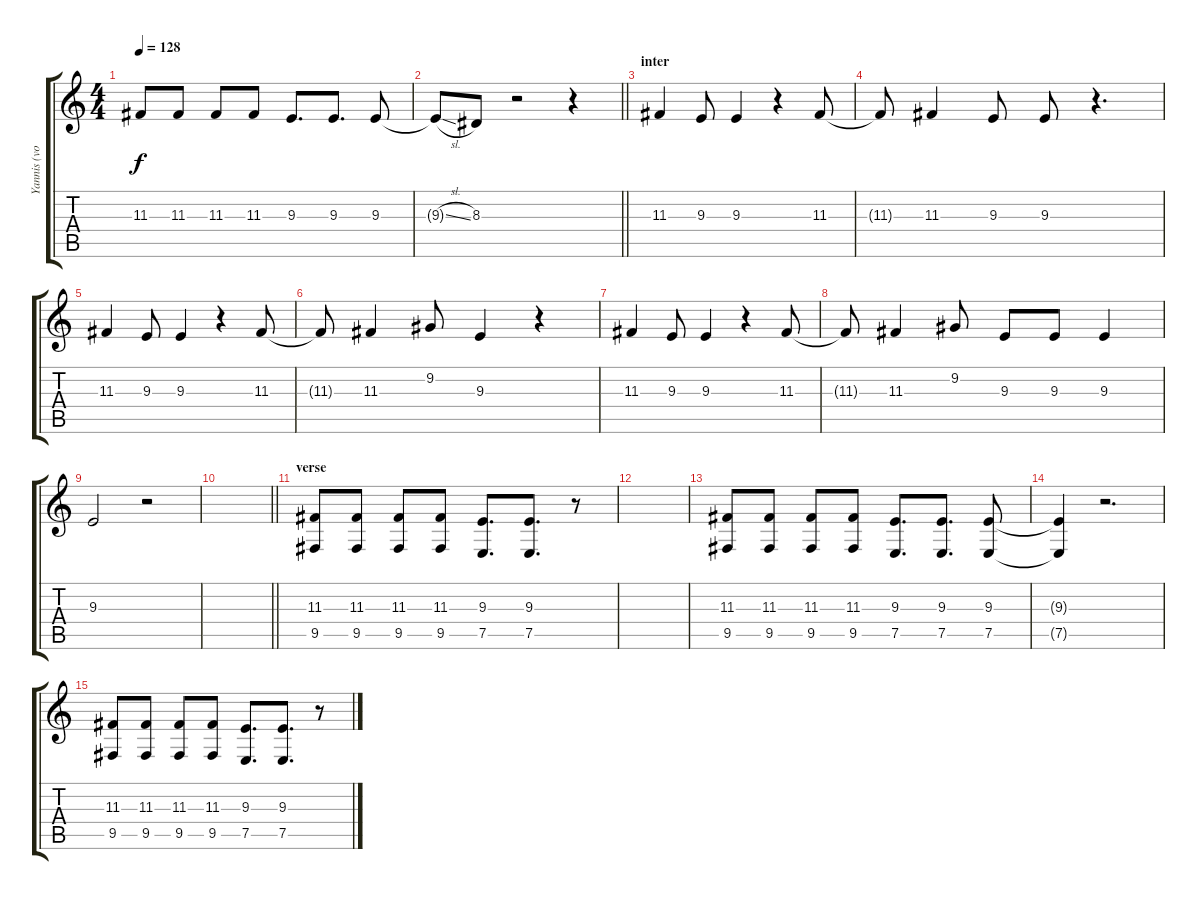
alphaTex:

\track ("Yannis (vocals)" "Yannis (vo") {instrument trumpet}
\staff {score tabs}
\tuning (E4 B3 G3 D3 A2 E2) {hide}
\ts (4 4)
\tempo 128
\clef g2
\ks c
11.3.8{dy f} 11.3.8 11.3.8 11.3.8 9.3.8{d} 9.3.8{d} 9.3.8 |
\barLineRight lightlight
9.3{sl t}.8 8.3.8 r.2 r.4 |
\section ("" "inter")
11.3.4 9.3.8 9.3.4 r.4 11.3.8 |
11.3{t}.8 11.3.4 9.3.8 9.3.8 r.4{d} |
11.3.4 9.3.8 9.3.4 r.4 11.3.8 |
11.3{t}.8 11.3.4 9.2.8 9.3.4 r.4 |
11.3.4 9.3.8 9.3.4 r.4 11.3.8 |
11.3{t}.8 11.3.4 9.2.8 9.3.8 9.3.8 9.3.4 |
9.3.2 r.2 |
\barLineRight lightlight
|
\section ("" "verse")
(11.3 9.5).8 (11.3 9.5).8 (11.3 9.5).8 (11.3 9.5).8 (9.3 7.5).8{d} (9.3 7.5).8{d} r.8 |
|
(11.3 9.5).8 (11.3 9.5).8 (11.3 9.5).8 (11.3 9.5).8 (9.3 7.5).8{d} (9.3 7.5).8{d} (9.3 7.5).8 |
(9.3{t} 7.5{t}).4 r.2{d} |
(11.3 9.5).8 (11.3 9.5).8 (11.3 9.5).8 (11.3 9.5).8 (9.3 7.5).8{d} (9.3 7.5).8{d} r.8
